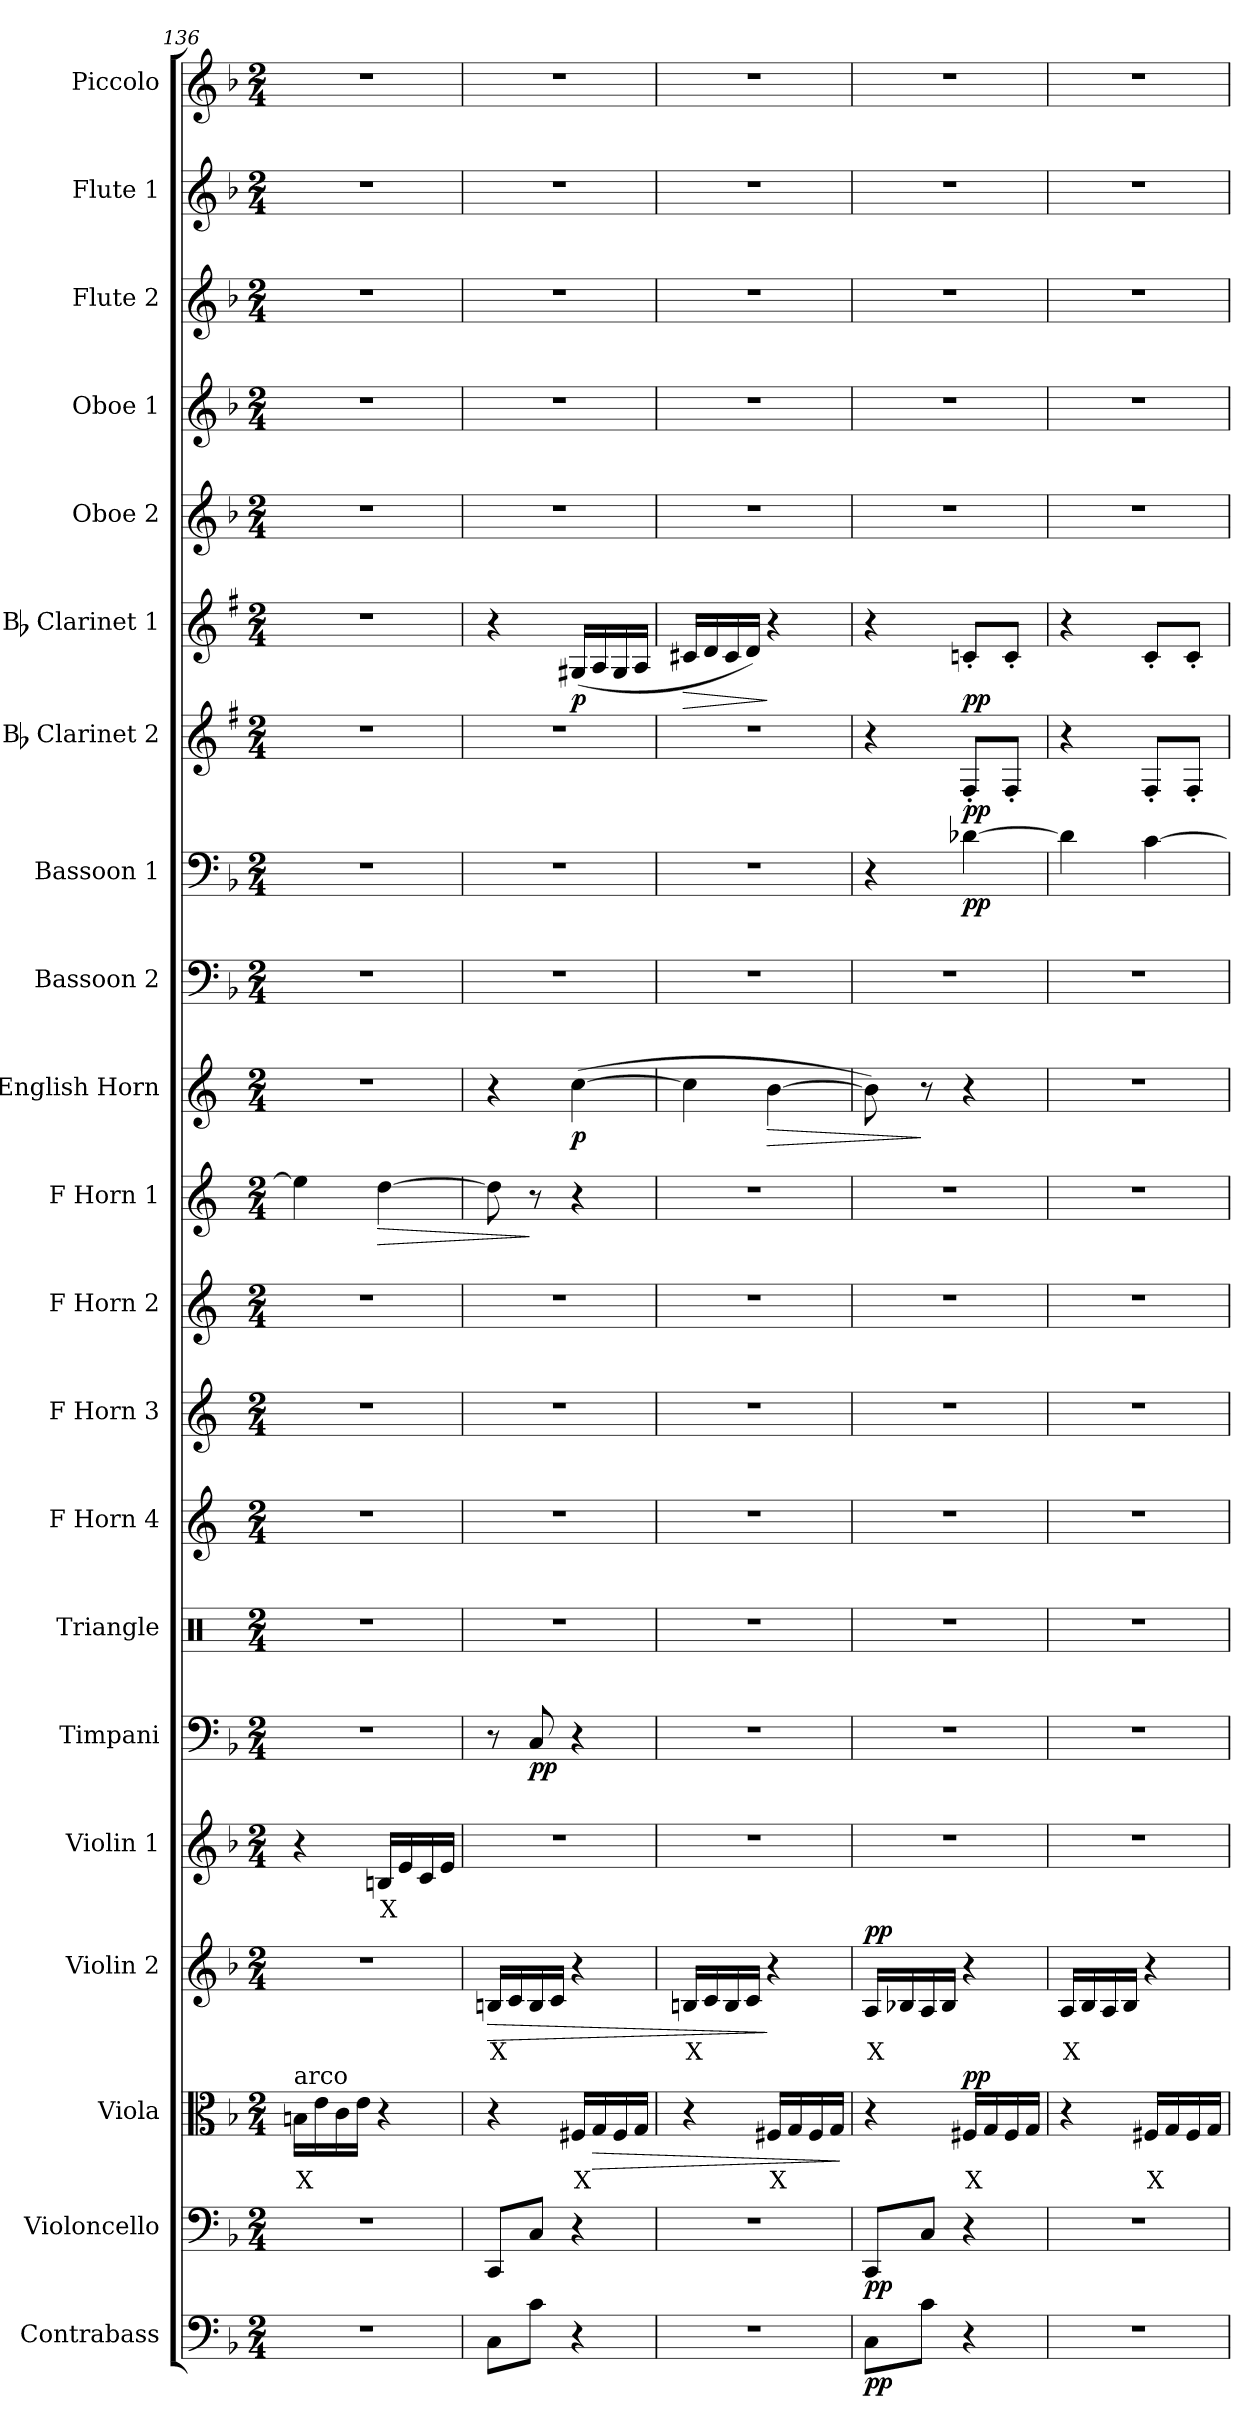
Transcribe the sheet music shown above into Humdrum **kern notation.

**kern	**dynam	**kern	**dynam	**kern	**text	**dynam	**kern	**text	**dynam	**kern	**text	**kern	**dynam	**kern	**kern	**kern	**kern	**kern	**dynam	**kern	**dynam	**kern	**kern	**dynam	**kern	**dynam	**kern	**dynam	**kern	**kern	**kern	**kern	**kern
*part21	*part21	*part20	*part20	*part19	*part19	*part19	*part18	*part18	*part18	*part17	*part17	*part16	*part16	*part15	*part14	*part13	*part12	*part11	*part11	*part10	*part10	*part9	*part8	*part8	*part7	*part7	*part6	*part6	*part5	*part4	*part3	*part2	*part1
*staff21	*staff21	*staff20	*staff20	*staff19	*staff19	*staff19	*staff18	*staff18	*staff18	*staff17	*staff17	*staff16	*staff16	*staff15	*staff14	*staff13	*staff12	*staff11	*staff11	*staff10	*staff10	*staff9	*staff8	*staff8	*staff7	*staff7	*staff6	*staff6	*staff5	*staff4	*staff3	*staff2	*staff1
*I"Contrabass	*	*I"Violoncello	*	*I"Viola	*	*	*I"Violin 2	*	*	*I"Violin 1	*	*I"Timpani	*	*I"Triangle	*I"F Horn 4	*I"F Horn 3	*I"F Horn 2	*I"F Horn 1	*	*I"English Horn	*	*I"Bassoon 2	*I"Bassoon 1	*	*I"Bb Clarinet 2	*	*I"Bb Clarinet 1	*	*I"Oboe 2	*I"Oboe 1	*I"Flute 2	*I"Flute 1	*I"Piccolo
*I'Cb	*	*I'Vc	*	*I'Vla	*	*	*I'Vln 2	*	*	*I'Vln 1	*	*I'Timp	*	*I'Tri	*I'Hn 4	*I'Hn 3	*I'Hn 2	*I'Hn 1	*	*I'E Hn	*	*I'Bsn 2	*I'Bsn 1	*	*I'Cl 2	*	*I'Cl 1	*	*I'Ob 2	*I'Ob 1	*I'Fl 2	*I'Fl 1	*I'Picc
*clefF4	*	*clefF4	*	*clefC3	*	*	*clefG2	*	*	*clefG2	*	*clefF4	*	*clefX	*clefG2	*clefG2	*clefG2	*clefG2	*	*clefG2	*	*clefF4	*clefF4	*	*clefG2	*	*clefG2	*	*clefG2	*clefG2	*clefG2	*clefG2	*clefG2
*ITrd7c12	*	*	*	*	*	*	*	*	*	*	*	*	*	*	*ITrd4c7	*ITrd4c7	*ITrd4c7	*ITrd4c7	*	*ITrd4c7	*	*	*	*	*ITrd1c2	*	*ITrd1c2	*	*	*	*	*	*ITrd-7c-12
*k[b-]	*	*k[b-]	*	*k[b-]	*	*	*k[b-]	*	*	*k[b-]	*	*k[b-]	*	*k[]	*k[b-]	*k[b-]	*k[b-]	*k[b-]	*	*k[b-]	*	*k[b-]	*k[b-]	*	*k[b-]	*	*k[b-]	*	*k[b-]	*k[b-]	*k[b-]	*k[b-]	*k[b-]
*M2/4	*	*M2/4	*	*M2/4	*	*	*M2/4	*	*	*M2/4	*	*M2/4	*	*M2/4	*M2/4	*M2/4	*M2/4	*M2/4	*	*M2/4	*	*M2/4	*M2/4	*	*M2/4	*	*M2/4	*	*M2/4	*M2/4	*M2/4	*M2/4	*M2/4
=136	=136	=136	=136	=136	=136	=136	=136	=136	=136	=136	=136	=136	=136	=136	=136	=136	=136	=136	=136	=136	=136	=136	=136	=136	=136	=136	=136	=136	=136	=136	=136	=136	=136
!	!	!	!	!LO:TX:a:t=arco	!	!	!	!	!	!	!	!	!	!	!	!	!	!	!	!	!	!	!	!	!	!	!	!	!	!	!	!	!
!	!	!	!	!	!LO:LY:b:color=#FF0000	!	!	!	!	!	!	!	!	!	!	!	!	!	!	!	!	!	!	!	!	!	!	!	!	!	!	!	!
2r	.	2r	.	16Bn\LL	X	.	2r	.	.	4r	.	2r	.	2r	2r	2r	2r	4a\]	.	2r	.	2r	2r	.	2r	.	2r	.	2r	2r	2r	2r	2r
.	.	.	.	16e\	.	.	.	.	.	.	.	.	.	.	.	.	.	.	.	.	.	.	.	.	.	.	.	.	.	.	.	.	.
.	.	.	.	16c\	.	.	.	.	.	.	.	.	.	.	.	.	.	.	.	.	.	.	.	.	.	.	.	.	.	.	.	.	.
.	.	.	.	16e\JJ	.	.	.	.	.	.	.	.	.	.	.	.	.	.	.	.	.	.	.	.	.	.	.	.	.	.	.	.	.
!	!	!	!	!	!	!	!	!	!	!	!LO:LY:b:color=#FF0000	!	!	!	!	!	!	!	!LO:HP:b	!	!	!	!	!	!	!	!	!	!	!	!	!	!
.	.	.	.	4r	.	.	.	.	.	16Bn/LL	X	.	.	.	.	.	.	[4g\	>	.	.	.	.	.	.	.	.	.	.	.	.	.	.
.	.	.	.	.	.	.	.	.	.	16e/	.	.	.	.	.	.	.	.	.	.	.	.	.	.	.	.	.	.	.	.	.	.	.
.	.	.	.	.	.	.	.	.	.	16c/	.	.	.	.	.	.	.	.	.	.	.	.	.	.	.	.	.	.	.	.	.	.	.
.	.	.	.	.	.	.	.	.	.	16e/JJ	.	.	.	.	.	.	.	.	.	.	.	.	.	.	.	.	.	.	.	.	.	.	.
=137	=137	=137	=137	=137	=137	=137	=137	=137	=137	=137	=137	=137	=137	=137	=137	=137	=137	=137	=137	=137	=137	=137	=137	=137	=137	=137	=137	=137	=137	=137	=137	=137	=137
!	!	!	!	!	!	!	!	!LO:LY:b:color=#FF0000	!LO:HP:b	!	!	!	!	!	!	!	!	!	!	!	!	!	!	!	!	!	!	!	!	!	!	!	!
8CC\L	.	8CC/L	.	4r	.	.	16Bn/LL	X	>	2r	.	8r	.	2r	2r	2r	2r	8g\]	.	4r	.	2r	2r	.	2r	.	4r	.	2r	2r	2r	2r	2r
.	.	.	.	.	.	.	16c/	.	.	.	.	.	.	.	.	.	.	.	.	.	.	.	.	.	.	.	.	.	.	.	.	.	.
!	!	!	!	!	!	!	!	!	!	!	!	!	!LO:DY:b	!	!	!	!	!	!	!	!	!	!	!	!	!	!	!	!	!	!	!	!
8C\J	.	8C/J	.	.	.	.	16B/	.	.	.	.	8C/	pp	.	.	.	.	8r	]	.	.	.	.	.	.	.	.	.	.	.	.	.	.
.	.	.	.	.	.	.	16c/JJ	.	.	.	.	.	.	.	.	.	.	.	.	.	.	.	.	.	.	.	.	.	.	.	.	.	.
!	!	!	!	!	!LO:LY:b:color=#FF0000	!	!	!	!	!	!	!	!	!	!	!	!	!	!	!	!LO:DY:b	!	!	!	!	!	!	!LO:DY:b	!	!	!	!	!
4r	.	4r	.	16F#X/LL	X	.	4r	.	.	.	.	4r	.	.	.	.	.	4r	.	([4f\	p	.	.	.	.	.	(>16F#X/LL	p	.	.	.	.	.
!	!	!	!	!	!	!LO:HP:b	!	!	!	!	!	!	!	!	!	!	!	!	!	!	!	!	!	!	!	!	!	!	!	!	!	!	!
.	.	.	.	16G/	.	>	.	.	.	.	.	.	.	.	.	.	.	.	.	.	.	.	.	.	.	.	16G/	.	.	.	.	.	.
.	.	.	.	16F#/	.	.	.	.	.	.	.	.	.	.	.	.	.	.	.	.	.	.	.	.	.	.	16F#/	.	.	.	.	.	.
.	.	.	.	16G/JJ	.	.	.	.	.	.	.	.	.	.	.	.	.	.	.	.	.	.	.	.	.	.	16G/JJ	.	.	.	.	.	.
=138	=138	=138	=138	=138	=138	=138	=138	=138	=138	=138	=138	=138	=138	=138	=138	=138	=138	=138	=138	=138	=138	=138	=138	=138	=138	=138	=138	=138	=138	=138	=138	=138	=138
!	!	!	!	!	!	!	!	!LO:LY:b:color=#FF0000	!	!	!	!	!	!	!	!	!	!	!	!	!	!	!	!	!	!	!	!LO:HP:b	!	!	!	!	!
2r	.	2r	.	4r	.	.	16Bn/LL	X	.	2r	.	2r	.	2r	2r	2r	2r	2r	.	4f\]	.	2r	2r	.	2r	.	16Bn/LL	>	2r	2r	2r	2r	2r
.	.	.	.	.	.	.	16c/	.	.	.	.	.	.	.	.	.	.	.	.	.	.	.	.	.	.	.	16c/	.	.	.	.	.	.
.	.	.	.	.	.	.	16B/	.	.	.	.	.	.	.	.	.	.	.	.	.	.	.	.	.	.	.	16B/	.	.	.	.	.	.
.	.	.	.	.	.	.	16c/JJ	.	.	.	.	.	.	.	.	.	.	.	.	.	.	.	.	.	.	.	16c/JJ)	.	.	.	.	.	.
!	!	!	!	!	!LO:LY:b:color=#FF0000	!	!	!	!	!	!	!	!	!	!	!	!	!	!	!	!LO:HP:b	!	!	!	!	!	!	!	!	!	!	!	!
.	.	.	.	16F#X/LL	X	.	4r	.	]	.	.	.	.	.	.	.	.	.	.	[4e\	>	.	.	.	.	.	4r	]	.	.	.	.	.
.	.	.	.	16G/	.	.	.	.	.	.	.	.	.	.	.	.	.	.	.	.	.	.	.	.	.	.	.	.	.	.	.	.	.
.	.	.	.	16F#/	.	.	.	.	.	.	.	.	.	.	.	.	.	.	.	.	.	.	.	.	.	.	.	.	.	.	.	.	.
.	.	.	.	16G/JJ	.	.	.	.	.	.	.	.	.	.	.	.	.	.	.	.	.	.	.	.	.	.	.	.	.	.	.	.	.
.	.	.	.	.	.	]	.	.	.	.	.	.	.	.	.	.	.	.	.	.	.	.	.	.	.	.	.	.	.	.	.	.	.
=139	=139	=139	=139	=139	=139	=139	=139	=139	=139	=139	=139	=139	=139	=139	=139	=139	=139	=139	=139	=139	=139	=139	=139	=139	=139	=139	=139	=139	=139	=139	=139	=139	=139
!	!LO:DY:b	!	!LO:DY:b	!	!	!	!	!LO:LY:b:color=#FF0000	!LO:DY:b	!	!	!	!	!	!	!	!	!	!	!	!	!	!	!	!	!	!	!	!	!	!	!	!
8CC\L	pp	8CC/L	pp	4r	.	.	16A/LL	X	pp	2r	.	2r	.	2r	2r	2r	2r	2r	.	8e\])	.	2r	4r	.	4r	.	4r	.	2r	2r	2r	2r	2r
.	.	.	.	.	.	.	16B-X/	.	.	.	.	.	.	.	.	.	.	.	.	.	.	.	.	.	.	.	.	.	.	.	.	.	.
8C\J	.	8C/J	.	.	.	.	16A/	.	.	.	.	.	.	.	.	.	.	.	.	8r	]	.	.	.	.	.	.	.	.	.	.	.	.
.	.	.	.	.	.	.	16B-/JJ	.	.	.	.	.	.	.	.	.	.	.	.	.	.	.	.	.	.	.	.	.	.	.	.	.	.
!	!	!	!	!	!LO:LY:b:color=#FF0000	!LO:DY:b	!	!	!	!	!	!	!	!	!	!	!	!	!	!	!	!	!	!LO:DY:b	!	!LO:DY:b	!	!LO:DY:b	!	!	!	!	!
4r	.	4r	.	16F#X/LL	X	pp	4r	.	.	.	.	.	.	.	.	.	.	.	.	4r	.	.	[4d-X\	pp	8E'/L	pp	8B-X'/L	pp	.	.	.	.	.
.	.	.	.	16G/	.	.	.	.	.	.	.	.	.	.	.	.	.	.	.	.	.	.	.	.	.	.	.	.	.	.	.	.	.
.	.	.	.	16F#/	.	.	.	.	.	.	.	.	.	.	.	.	.	.	.	.	.	.	.	.	8E'/J	.	8B-'/J	.	.	.	.	.	.
.	.	.	.	16G/JJ	.	.	.	.	.	.	.	.	.	.	.	.	.	.	.	.	.	.	.	.	.	.	.	.	.	.	.	.	.
!!LO:PB:g=z
=140	=140	=140	=140	=140	=140	=140	=140	=140	=140	=140	=140	=140	=140	=140	=140	=140	=140	=140	=140	=140	=140	=140	=140	=140	=140	=140	=140	=140	=140	=140	=140	=140	=140
!	!	!	!	!	!	!	!	!LO:LY:b:color=#FF0000	!	!	!	!	!	!	!	!	!	!	!	!	!	!	!	!	!	!	!	!	!	!	!	!	!
2r	.	2r	.	4r	.	.	16A/LL	X	.	2r	.	2r	.	2r	2r	2r	2r	2r	.	2r	.	2r	4d-\]	.	4r	.	4r	.	2r	2r	2r	2r	2r
.	.	.	.	.	.	.	16B-/	.	.	.	.	.	.	.	.	.	.	.	.	.	.	.	.	.	.	.	.	.	.	.	.	.	.
.	.	.	.	.	.	.	16A/	.	.	.	.	.	.	.	.	.	.	.	.	.	.	.	.	.	.	.	.	.	.	.	.	.	.
.	.	.	.	.	.	.	16B-/JJ	.	.	.	.	.	.	.	.	.	.	.	.	.	.	.	.	.	.	.	.	.	.	.	.	.	.
!	!	!	!	!	!LO:LY:b:color=#FF0000	!	!	!	!	!	!	!	!	!	!	!	!	!	!	!	!	!	!	!	!	!	!	!	!	!	!	!	!
.	.	.	.	16F#X/LL	X	.	4r	.	.	.	.	.	.	.	.	.	.	.	.	.	.	.	[4c\	.	8E'/L	.	8B-'/L	.	.	.	.	.	.
.	.	.	.	16G/	.	.	.	.	.	.	.	.	.	.	.	.	.	.	.	.	.	.	.	.	.	.	.	.	.	.	.	.	.
.	.	.	.	16F#/	.	.	.	.	.	.	.	.	.	.	.	.	.	.	.	.	.	.	.	.	8E'/J	.	8B-'/J	.	.	.	.	.	.
.	.	.	.	16G/JJ	.	.	.	.	.	.	.	.	.	.	.	.	.	.	.	.	.	.	.	.	.	.	.	.	.	.	.	.	.
=	=	=	=	=	=	=	=	=	=	=	=	=	=	=	=	=	=	=	=	=	=	=	=	=	=	=	=	=	=	=	=	=	=
*-	*-	*-	*-	*-	*-	*-	*-	*-	*-	*-	*-	*-	*-	*-	*-	*-	*-	*-	*-	*-	*-	*-	*-	*-	*-	*-	*-	*-	*-	*-	*-	*-	*-
